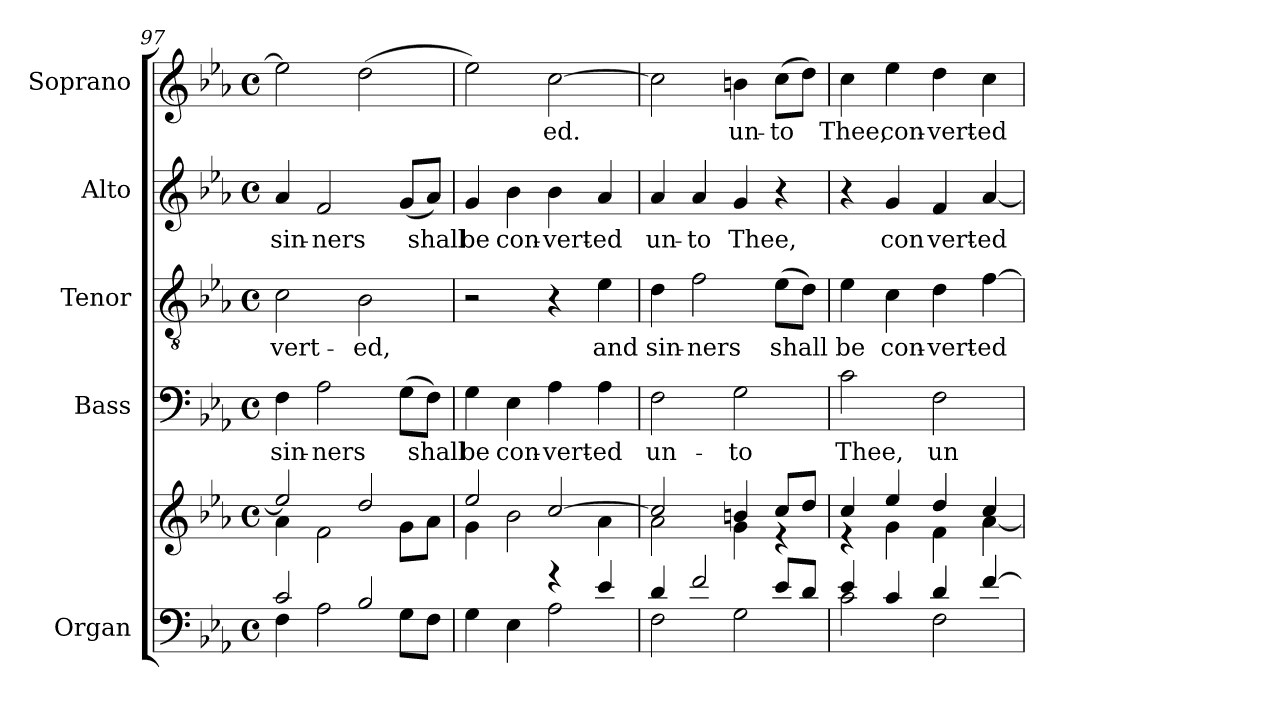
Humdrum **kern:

**kern	**kern	**kern	**text	**kern	**text	**kern	**text	**kern	**text
*part5	*part5	*part4	*part4	*part3	*part3	*part2	*part2	*part1	*part1
*staff6	*staff5	*staff4	*staff4	*staff3	*staff3	*staff2	*staff2	*staff1	*staff1
*I"Organ	*	*I"Bass	*	*I"Tenor	*	*I"Alto	*	*I"Soprano	*
*I'Org.	*	*I'B.	*	*I'T.	*	*I'A.	*	*I'S.	*
*clefF4	*clefG2	*clefF4	*	*clefGv2	*	*clefG2	*	*clefG2	*
*	*	*	*	*ITrd7c12	*	*	*	*	*
*k[b-e-a-]	*k[b-e-a-]	*k[b-e-a-]	*	*k[b-e-a-]	*	*k[b-e-a-]	*	*k[b-e-a-]	*
*E-:	*E-:	*E-:	*	*E-:	*	*E-:	*	*E-:	*
*M4/4	*M4/4	*M4/4	*	*M4/4	*	*M4/4	*	*M4/4	*
*met(c)	*met(c)	*met(c)	*	*met(c)	*	*met(c)	*	*met(c)	*
=97	=97	=97	=97	=97	=97	=97	=97	=97	=97
*^	*^	*	*	*	*	*	*	*	*
!	!	!	!	!	!LO:LY:b:color=#000000	!	!	!	!	!	!
!	!	!	!	!	!	!	!LO:LY:b:color=#000000	!	!	!	!
!	!	!	!	!	!	!	!	!	!LO:LY:b:color=#000000	!	!
2ci/	4Fi\	2ee-i/]	4a-i\	4Fi\	sin-	2Ci\	-vert-	4a-i/	sin-	2ee-i\]	.
!	!	!	!	!	!LO:LY:b:color=#000000	!	!	!	!	!	!
!	!	!	!	!	!	!	!	!	!LO:LY:b:color=#000000	!	!
.	2A-i\	.	2fi\	2A-i\	-ners	.	.	2fi/	-ners	.	.
!	!	!	!	!	!	!	!LO:LY:b:color=#000000	!	!	!	!
2B-i/	.	2ddi/	.	.	.	2BB-i\	-ed,	.	.	(2ddi\	.
.	8Gi\L	.	8gi\L	(8Gi\L	.	.	.	(8gi/L	.	.	.
!	!	!	!	!	!LO:LY:b:color=#000000	!	!	!	!	!	!
!	!	!	!	!	!	!	!	!	!LO:LY:b:color=#000000	!	!
.	8Fi\J	.	8a-i\J	8Fi\J)	shall	.	.	8a-i/J)	shall	.	.
=98	=98	=98	=98	=98	=98	=98	=98	=98	=98	=98	=98
!	!	!	!	!	!LO:LY:b:color=#000000	!	!	!	!	!	!
!	!	!	!	!	!	!	!	!	!LO:LY:b:color=#000000	!	!
2ryy	4Gi\	2ee-i/	4gi\	4Gi\	be	2r	.	4gi/	be	2ee-i\)	.
!	!	!	!	!	!LO:LY:b:color=#000000	!	!	!	!	!	!
!	!	!	!	!	!	!	!	!	!LO:LY:b:color=#000000	!	!
.	4E-i\	.	2b-i\	4E-i\	con-	.	.	4b-i\	con-	.	.
!	!	!	!	!	!LO:LY:b:color=#000000	!	!	!	!	!	!
!	!	!	!	!	!	!	!	!	!LO:LY:b:color=#000000	!	!
!	!	!	!	!	!	!	!	!	!	!	!LO:LY:b:color=#000000
4r	2A-i\	[>2cci/	.	4A-i\	-vert-	4r	.	4b-i\	-vert-	[>2cci\	-ed.
!	!	!	!	!	!LO:LY:b:color=#000000	!	!	!	!	!	!
!	!	!	!	!	!	!	!LO:LY:b:color=#000000	!	!	!	!
!	!	!	!	!	!	!	!	!	!LO:LY:b:color=#000000	!	!
4e-i/	.	.	4a-i\	4A-i\	-ed	4E-i\	and	4a-i/	-ed	.	.
=99	=99	=99	=99	=99	=99	=99	=99	=99	=99	=99	=99
!	!	!	!	!	!LO:LY:b:color=#000000	!	!	!	!	!	!
!	!	!	!	!	!	!	!LO:LY:b:color=#000000	!	!	!	!
!	!	!	!	!	!	!	!	!	!LO:LY:b:color=#000000	!	!
4di/	2Fi\	2cci/]	2a-i\	2Fi\	un-	4Di\	sin-	4a-i/	un-	2cci\]	.
!	!	!	!	!	!	!	!LO:LY:b:color=#000000	!	!	!	!
!	!	!	!	!	!	!	!	!	!LO:LY:b:color=#000000	!	!
2fi/	.	.	.	.	.	2Fi\	-ners	4a-i/	-to	.	.
!	!	!	!	!	!LO:LY:b:color=#000000	!	!	!	!	!	!
!	!	!	!	!	!	!	!	!	!LO:LY:b:color=#000000	!	!
!	!	!	!	!	!	!	!	!	!	!	!LO:LY:b:color=#000000
.	2Gi\	4bni/	4gi\	2Gi\	-to	.	.	4gi/	Thee,	4bni\	un-
!	!	!	!	!	!	!	!LO:LY:b:color=#000000	!	!	!	!
!	!	!	!	!	!	!	!	!	!	!	!LO:LY:b:color=#000000
8e-i/L	.	8cci/L	4r	.	.	(8E-i\L	shall	4r	.	(8cci\L	-to
8di/J	.	8ddi/J	.	.	.	8Di\J)	.	.	.	8ddi\J)	.
=100	=100	=100	=100	=100	=100	=100	=100	=100	=100	=100	=100
!	!	!	!	!	!LO:LY:b:color=#000000	!	!	!	!	!	!
!	!	!	!	!	!	!	!LO:LY:b:color=#000000	!	!	!	!
!	!	!	!	!	!	!	!	!	!	!	!LO:LY:b:color=#000000
4e-i/	2ci\	4cci/	4r	2ci\	Thee,	4E-i\	be	4r	.	4cci\	Thee,
!	!	!	!	!	!	!	!LO:LY:b:color=#000000	!	!	!	!
!	!	!	!	!	!	!	!	!	!LO:LY:b:color=#000000	!	!
!	!	!	!	!	!	!	!	!	!	!	!LO:LY:b:color=#000000
4ci/	.	4ee-i/	4gi\	.	.	4Ci\	con-	4gi/	con	4ee-i\	con-
!	!	!	!	!	!LO:LY:b:color=#000000	!	!	!	!	!	!
!	!	!	!	!	!	!	!LO:LY:b:color=#000000	!	!	!	!
!	!	!	!	!	!	!	!	!	!LO:LY:b:color=#000000	!	!
!	!	!	!	!	!	!	!	!	!	!	!LO:LY:b:color=#000000
4di/	2Fi\	4ddi/	4fi\	2Fi\	un-	4Di\	-vert-	4fi/	vert-	4ddi\	-vert-
!	!	!	!	!	!	!	!LO:LY:b:color=#000000	!	!	!	!
!	!	!	!	!	!	!	!	!	!LO:LY:b:color=#000000	!	!
!	!	!	!	!	!	!	!	!	!	!	!LO:LY:b:color=#000000
[>4fi/	.	4cci/	[<4a-i\	.	.	[>4Fi\	-ed	[<4a-i/	-ed	4cci\	-ed
*v	*v	*	*	*	*	*	*	*	*	*	*
*	*v	*v	*	*	*	*	*	*	*	*
=	=	=	=	=	=	=	=	=	=
*-	*-	*-	*-	*-	*-	*-	*-	*-	*-
